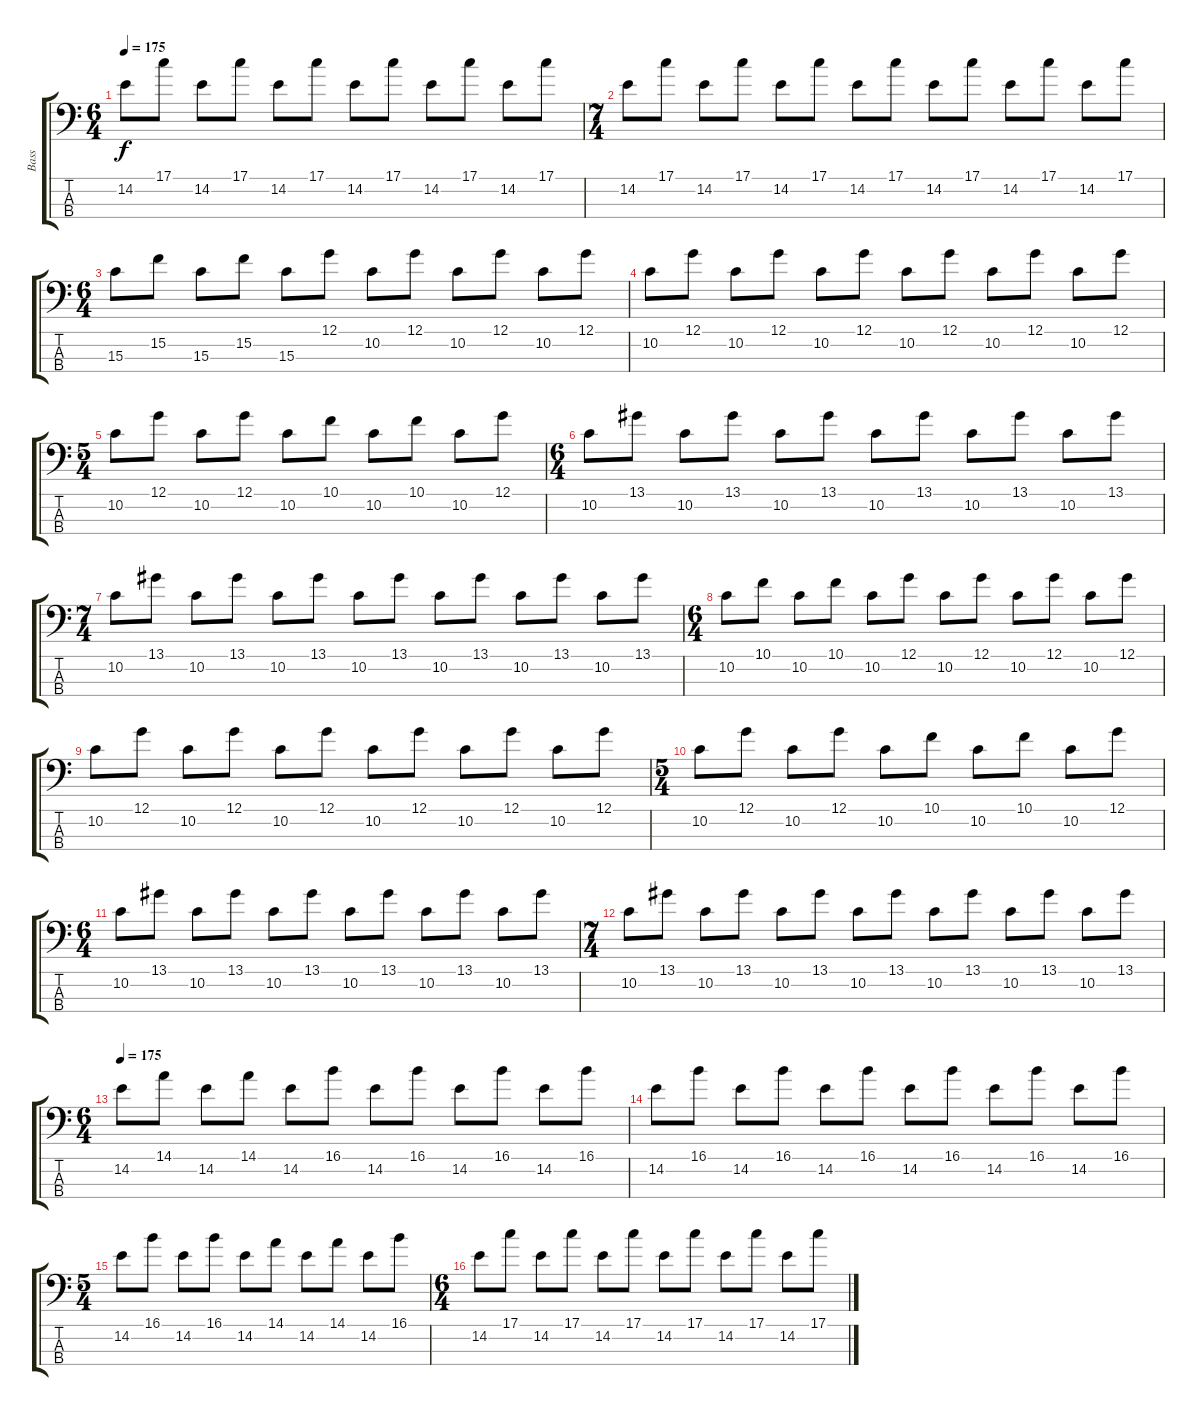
\track ("Bass" "Bass") {instrument electricbassfinger}
\staff {score tabs}
\tuning (G2 D2 A1 E1) {hide}
\ts (6 4)
\tempo 175
\clef f4
\ks c
14.2.8{dy f} 17.1.8 14.2.8 17.1.8 14.2.8 17.1.8 14.2.8 17.1.8 14.2.8 17.1.8 14.2.8 17.1.8 |
\ts (7 4)
14.2.8 17.1.8 14.2.8 17.1.8 14.2.8 17.1.8 14.2.8 17.1.8 14.2.8 17.1.8 14.2.8 17.1.8 14.2.8 17.1.8 |
\ts (6 4)
15.3.8 15.2.8 15.3.8 15.2.8 15.3.8 12.1.8 10.2.8 12.1.8 10.2.8 12.1.8 10.2.8 12.1.8 |
10.2.8 12.1.8 10.2.8 12.1.8 10.2.8 12.1.8 10.2.8 12.1.8 10.2.8 12.1.8 10.2.8 12.1.8 |
\ts (5 4)
10.2.8 12.1.8 10.2.8 12.1.8 10.2.8 10.1.8 10.2.8 10.1.8 10.2.8 12.1.8 |
\ts (6 4)
10.2.8 13.1.8 10.2.8 13.1.8 10.2.8 13.1.8 10.2.8 13.1.8 10.2.8 13.1.8 10.2.8 13.1.8 |
\ts (7 4)
10.2.8 13.1.8 10.2.8 13.1.8 10.2.8 13.1.8 10.2.8 13.1.8 10.2.8 13.1.8 10.2.8 13.1.8 10.2.8 13.1.8 |
\ts (6 4)
10.2.8 10.1.8 10.2.8 10.1.8 10.2.8 12.1.8 10.2.8 12.1.8 10.2.8 12.1.8 10.2.8 12.1.8 |
10.2.8 12.1.8 10.2.8 12.1.8 10.2.8 12.1.8 10.2.8 12.1.8 10.2.8 12.1.8 10.2.8 12.1.8 |
\ts (5 4)
10.2.8 12.1.8 10.2.8 12.1.8 10.2.8 10.1.8 10.2.8 10.1.8 10.2.8 12.1.8 |
\ts (6 4)
10.2.8 13.1.8 10.2.8 13.1.8 10.2.8 13.1.8 10.2.8 13.1.8 10.2.8 13.1.8 10.2.8 13.1.8 |
\ts (7 4)
10.2.8 13.1.8 10.2.8 13.1.8 10.2.8 13.1.8 10.2.8 13.1.8 10.2.8 13.1.8 10.2.8 13.1.8 10.2.8 13.1.8 |
\ts (6 4)
\tempo 175
14.2.8 14.1.8 14.2.8 14.1.8 14.2.8 16.1.8 14.2.8 16.1.8 14.2.8 16.1.8 14.2.8 16.1.8 |
14.2.8 16.1.8 14.2.8 16.1.8 14.2.8 16.1.8 14.2.8 16.1.8 14.2.8 16.1.8 14.2.8 16.1.8 |
\ts (5 4)
14.2.8 16.1.8 14.2.8 16.1.8 14.2.8 14.1.8 14.2.8 14.1.8 14.2.8 16.1.8 |
\ts (6 4)
14.2.8 17.1.8 14.2.8 17.1.8 14.2.8 17.1.8 14.2.8 17.1.8 14.2.8 17.1.8 14.2.8 17.1.8
